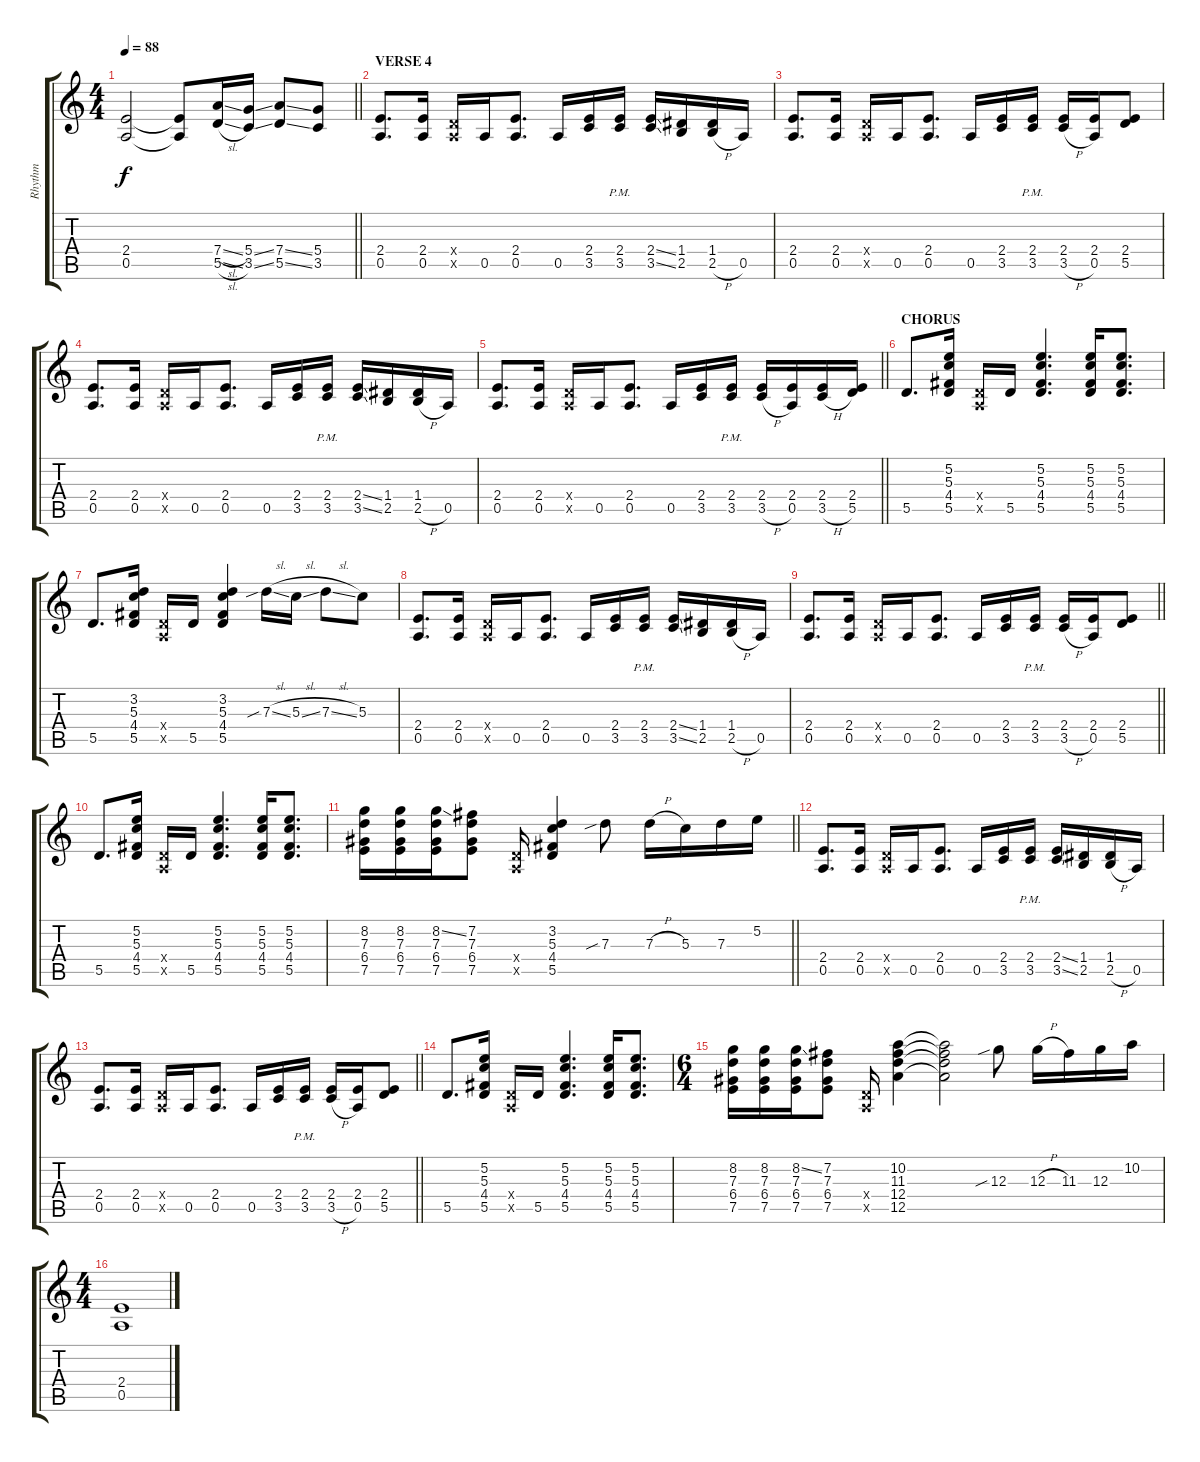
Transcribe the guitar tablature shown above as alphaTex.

\track ("Rhythm" "Rhythm") {instrument distortionguitar}
\staff {score tabs}
\tuning (E4 B3 G3 D3 A2 E2) {hide}
\ts (4 4)
\tempo 88
\clef g2
\barLineRight lightlight
\ks c
(2.4 0.5).2{dy f} (2.4{t} 0.5{t}).8 (7.4{sl} 5.5{sl}).16 (5.4{ss} 3.5{ss}).16 (7.4{ss} 5.5{ss}).8 (5.4 3.5).8 |
\section ("" "VERSE 4")
(2.4 0.5).8{d} (2.4 0.5).16 (0.4{x} 0.5{x}).16 0.5.16 (2.4 0.5).8{d} 0.5.16 (2.4 3.5).16 (2.4{pm} 3.5{pm}).16 (2.4{ss} 3.5{ss}).16 (1.4 2.5).16 (1.4 2.5{h}).16 0.5.16 |
(2.4 0.5).8{d} (2.4 0.5).16 (0.4{x} 0.5{x}).16 0.5.16 (2.4 0.5).8{d} 0.5.16 (2.4 3.5).16 (2.4{pm} 3.5{pm}).16 (2.4 3.5{h}).16 (2.4 0.5).16 (2.4 5.5).8 |
(2.4 0.5).8{d} (2.4 0.5).16 (0.4{x} 0.5{x}).16 0.5.16 (2.4 0.5).8{d} 0.5.16 (2.4 3.5).16 (2.4{pm} 3.5{pm}).16 (2.4{ss} 3.5{ss}).16 (1.4 2.5).16 (1.4 2.5{h}).16 0.5.16 |
\barLineRight lightlight
(2.4 0.5).8{d} (2.4 0.5).16 (0.4{x} 0.5{x}).16 0.5.16 (2.4 0.5).8{d} 0.5.16 (2.4 3.5).16 (2.4{pm} 3.5{pm}).16 (2.4 3.5{h}).16 (2.4 0.5).16 (2.4 3.5{h}).16 (2.4 5.5).16 |
\section ("" "CHORUS")
5.5.8{d} (5.2 5.3 4.4 5.5).16 (0.4{x} 0.5{x}).16 5.5.16 (5.2 5.3 4.4 5.5).4{d} (5.2 5.3 4.4 5.5).16 (5.2 5.3 4.4 5.5).8{d} |
5.5.8{d} (3.2 5.3 4.4 5.5).16 (0.4{x} 0.5{x}).16 5.5.16 (3.2 5.3 4.4 5.5).4 7.3{sib sl}.16 5.3{sl}.16 7.3{sl}.8 5.3.8 |
(2.4 0.5).8{d} (2.4 0.5).16 (0.4{x} 0.5{x}).16 0.5.16 (2.4 0.5).8{d} 0.5.16 (2.4 3.5).16 (2.4{pm} 3.5{pm}).16 (2.4{ss} 3.5{ss}).16 (1.4 2.5).16 (1.4 2.5{h}).16 0.5.16 |
\barLineRight lightlight
(2.4 0.5).8{d} (2.4 0.5).16 (0.4{x} 0.5{x}).16 0.5.16 (2.4 0.5).8{d} 0.5.16 (2.4 3.5).16 (2.4{pm} 3.5{pm}).16 (2.4 3.5{h}).16 (2.4 0.5).16 (2.4 5.5).8 |
5.5.8{d} (5.2 5.3 4.4 5.5).16 (0.4{x} 0.5{x}).16 5.5.16 (5.2 5.3 4.4 5.5).4{d} (5.2 5.3 4.4 5.5).16 (5.2 5.3 4.4 5.5).8{d} |
\barLineRight lightlight
(8.2 7.3 6.4 7.5).16 (8.2 7.3 6.4 7.5).16 (8.2{ss} 7.3 6.4 7.5).16 (7.2 7.3 6.4 7.5).8 (0.4{x} 0.5{x}).16 (3.2 5.3 4.4 5.5).4 7.3{sib}.8 7.3{h}.16 5.3.16 7.3.16 5.2.16 |
(2.4 0.5).8{d} (2.4 0.5).16 (0.4{x} 0.5{x}).16 0.5.16 (2.4 0.5).8{d} 0.5.16 (2.4 3.5).16 (2.4{pm} 3.5{pm}).16 (2.4{ss} 3.5{ss}).16 (1.4 2.5).16 (1.4 2.5{h}).16 0.5.16 |
\barLineRight lightlight
(2.4 0.5).8{d} (2.4 0.5).16 (0.4{x} 0.5{x}).16 0.5.16 (2.4 0.5).8{d} 0.5.16 (2.4 3.5).16 (2.4{pm} 3.5{pm}).16 (2.4 3.5{h}).16 (2.4 0.5).16 (2.4 5.5).8 |
5.5.8{d} (5.2 5.3 4.4 5.5).16 (0.4{x} 0.5{x}).16 5.5.16 (5.2 5.3 4.4 5.5).4{d} (5.2 5.3 4.4 5.5).16 (5.2 5.3 4.4 5.5).8{d} |
\ts (6 4)
(8.2 7.3 6.4 7.5).16 (8.2 7.3 6.4 7.5).16 (8.2{ss} 7.3 6.4 7.5).16 (7.2 7.3 6.4 7.5).8 (0.4{x} 0.5{x}).16 (10.2 11.3 12.4 12.5).4 (10.2{t} 11.3{t} 12.4{t} 12.5{t}).2 12.3{sib}.8 12.3{h}.16 11.3.16 12.3.16 10.2.16 |
\ts (4 4)
(2.4 0.5).1
